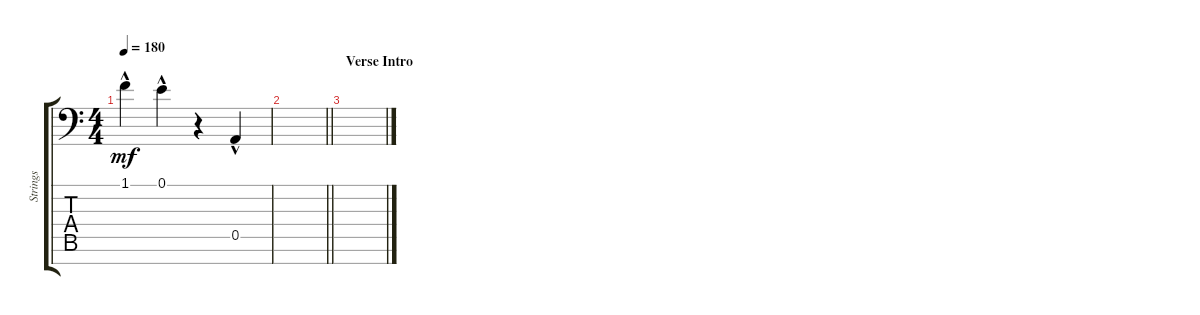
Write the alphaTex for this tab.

\track ("Strings" "Strings") {instrument tremolostrings}
\staff {score tabs}
\tuning (E4 B3 G3 D3 A2 E2 A1) {hide}
\ts (4 4)
\tempo 180
\clef f4
\ks c
1.1{hac}.4{dy mf} 0.1{hac}.4 r.4 0.5{hac}.4 |
\barLineRight lightlight
|
\section ("" "Verse Intro")
